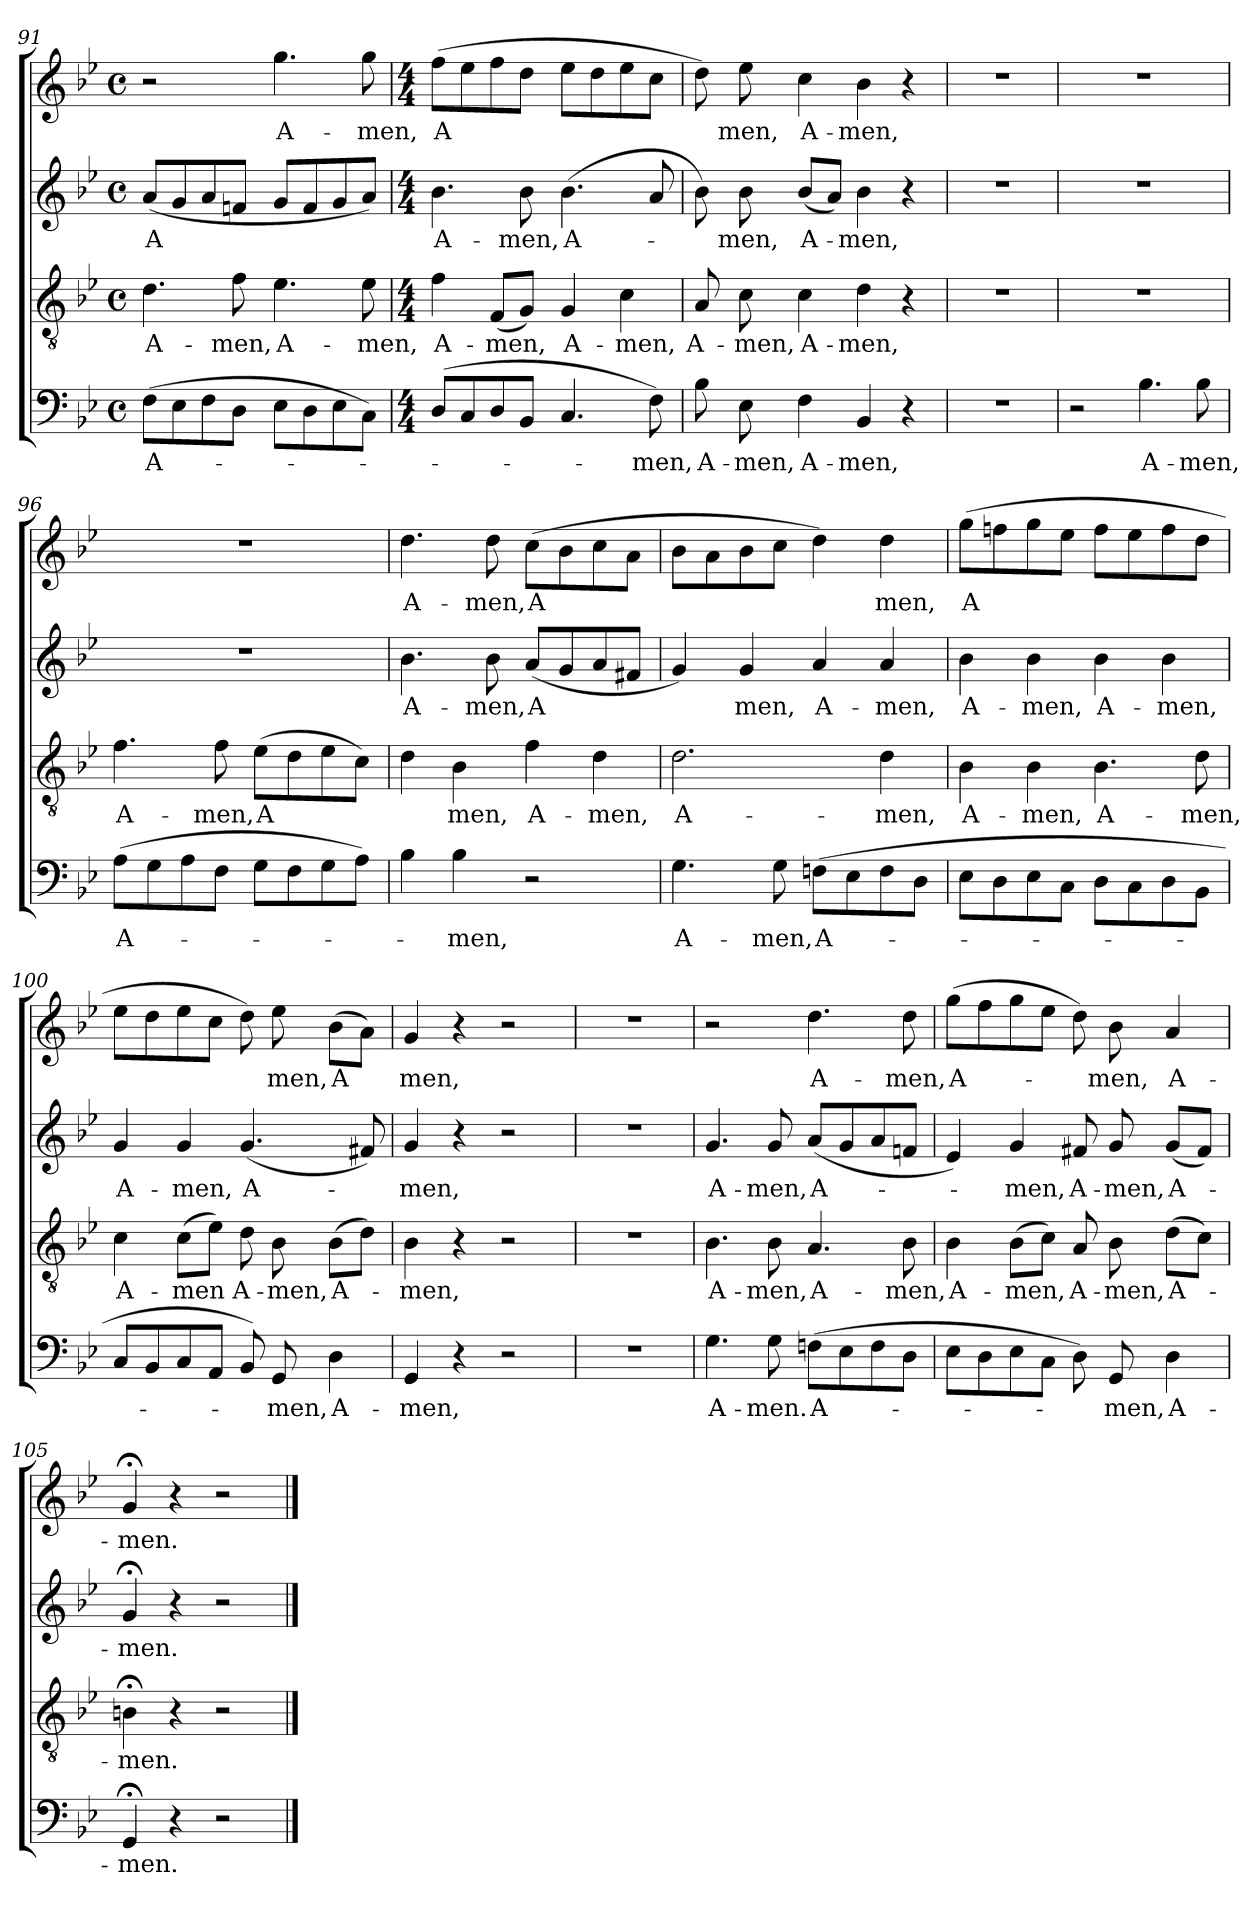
**kern	**text	**kern	**text	**kern	**text	**kern	**text
*part4	*part4	*part3	*part3	*part2	*part2	*part1	*part1
*staff4	*staff4	*staff3	*staff3	*staff2	*staff2	*staff1	*staff1
*clefF4	*	*clefGv2	*	*clefG2	*	*clefG2	*
*k[b-e-]	*	*k[b-e-]	*	*k[b-e-]	*	*k[b-e-]	*
*B-:	*	*B-:	*	*B-:	*	*B-:	*
*M4/4	*	*M4/4	*	*M4/4	*	*M4/4	*
*met(c)	*	*met(c)	*	*met(c)	*	*met(c)	*
=91	=91	=91	=91	=91	=91	=91	=91
!	!LO:LY:b	!	!LO:LY:b	!	!LO:LY:b	!	!
(>8F\L	A-	4.d\	A-	(<8a/L	A	2r	.
8E-\	.	.	.	8g/	.	.	.
8F\	.	.	.	8a/	.	.	.
!	!	!	!LO:LY:b	!	!	!	!
8D\J	.	8f\	-men,	8fn/J	.	.	.
!	!	!	!LO:LY:b	!	!	!	!LO:LY:b
8E-\L	.	4.e-\	A-	8g/L	.	4.gg\	A-
8D\	.	.	.	8f/	.	.	.
8E-\	.	.	.	8g/	.	.	.
!	!	!	!LO:LY:b	!	!	!	!LO:LY:b
8C\J)	.	8e-\	-men,	8a/J)	.	8gg\	-men,
!!LO:PB:g=z
=92	=92	=92	=92	=92	=92	=92	=92
*M4/4	*	*M4/4	*	*M4/4	*	*M4/4	*
!	!	!	!LO:LY:b	!	!LO:LY:b	!	!LO:LY:b
(>8D/L	.	4f\	A-	4.b-\	A-	(>8ff\L	A
8C/	.	.	.	.	.	8ee-\	.
!	!	!	!LO:LY:b	!	!	!	!
8D/	.	(<8F/L	-men,	.	.	8ff\	.
!	!	!	!	!	!LO:LY:b	!	!
8BB-/J	.	8G/J)	.	8b-\	-men,	8dd\J	.
!	!	!	!LO:LY:b	!	!LO:LY:b	!	!
4.C/	.	4G/	A-	(>4.b-\	A-	8ee-\L	.
.	.	.	.	.	.	8dd\	.
!	!	!	!LO:LY:b	!	!	!	!
.	.	4c\	-men,	.	.	8ee-\	.
!	!LO:LY:b	!	!	!	!	!	!
8F\)	-men,	.	.	8a/	.	8cc\J	.
=93	=93	=93	=93	=93	=93	=93	=93
!	!LO:LY:b	!	!LO:LY:b	!	!	!	!
8B-\	A-	8A/	A-	8b-\)	.	8dd\)	.
!	!LO:LY:b	!	!LO:LY:b	!	!LO:LY:b	!	!LO:LY:b
8E-\	-men,	8c\	-men,	8b-\	-men,	8ee-\	men,
!	!LO:LY:b	!	!LO:LY:b	!	!LO:LY:b	!	!LO:LY:b
4F\	A-	4c\	A-	(<8b-/L	A-	4cc\	A-
.	.	.	.	8a/J)	.	.	.
!	!LO:LY:b	!	!LO:LY:b	!	!LO:LY:b	!	!LO:LY:b
4BB-/	-men,	4d\	-men,	4b-\	-men,	4b-\	-men,
4r	.	4r	.	4r	.	4r	.
=94	=94	=94	=94	=94	=94	=94	=94
1r	.	1r	.	1r	.	1r	.
=95	=95	=95	=95	=95	=95	=95	=95
2r	.	1r	.	1r	.	1r	.
!	!LO:LY:b	!	!	!	!	!	!
4.B-\	A-	.	.	.	.	.	.
!	!LO:LY:b	!	!	!	!	!	!
8B-\	-men,	.	.	.	.	.	.
=96	=96	=96	=96	=96	=96	=96	=96
!	!LO:LY:b	!	!LO:LY:b	!	!	!	!
(>8A\L	A-	4.f\	A-	1r	.	1r	.
8G\	.	.	.	.	.	.	.
8A\	.	.	.	.	.	.	.
!	!	!	!LO:LY:b	!	!	!	!
8F\J	.	8f\	-men,	.	.	.	.
!	!	!	!LO:LY:b	!	!	!	!
8G\L	.	(>8e-\L	A	.	.	.	.
8F\	.	8d\	.	.	.	.	.
8G\	.	8e-\	.	.	.	.	.
8A\J)	.	8c\J)	.	.	.	.	.
!!LO:LB:g=z
=97	=97	=97	=97	=97	=97	=97	=97
!	!	!	!	!	!LO:LY:b	!	!LO:LY:b
4B-\	.	4d\	.	4.b-\	A-	4.dd\	A-
!	!LO:LY:b	!	!LO:LY:b	!	!	!	!
4B-\	-men,	4B-\	men,	.	.	.	.
!	!	!	!	!	!LO:LY:b	!	!LO:LY:b
.	.	.	.	8b-\	-men,	8dd\	-men,
!	!	!	!LO:LY:b	!	!LO:LY:b	!	!LO:LY:b
2r	.	4f\	A-	(<8a/L	A	(>8cc\L	A
.	.	.	.	8g/	.	8b-\	.
!	!	!	!LO:LY:b	!	!	!	!
.	.	4d\	-men,	8a/	.	8cc\	.
.	.	.	.	8f#X/J	.	8a\J	.
=98	=98	=98	=98	=98	=98	=98	=98
!	!LO:LY:b	!	!LO:LY:b	!	!	!	!
4.G\	A-	2.d\	A-	4g/)	.	8b-\L	.
.	.	.	.	.	.	8a\	.
!	!	!	!	!	!LO:LY:b	!	!
.	.	.	.	4g/	men,	8b-\	.
!	!LO:LY:b	!	!	!	!	!	!
8G\	-men,	.	.	.	.	8cc\J	.
!	!LO:LY:b	!	!	!	!LO:LY:b	!	!
(>8Fn\L	A-	.	.	4a/	A-	4dd\)	.
8E-\	.	.	.	.	.	.	.
!	!	!	!LO:LY:b	!	!LO:LY:b	!	!LO:LY:b
8F\	.	4d\	-men,	4a/	-men,	4dd\	men,
8D\J	.	.	.	.	.	.	.
=99	=99	=99	=99	=99	=99	=99	=99
!	!	!	!LO:LY:b	!	!LO:LY:b	!	!LO:LY:b
8E-\L	.	4B-\	A-	4b-\	A-	(>8gg\L	A
8D\	.	.	.	.	.	8ffn\	.
!	!	!	!LO:LY:b	!	!LO:LY:b	!	!
8E-\	.	4B-\	-men,	4b-\	-men,	8gg\	.
8C\J	.	.	.	.	.	8ee-\J	.
!	!	!	!LO:LY:b	!	!LO:LY:b	!	!
8D\L	.	4.B-\	A-	4b-\	A-	8ff\L	.
8C\	.	.	.	.	.	8ee-\	.
!	!	!	!	!	!LO:LY:b	!	!
8D\	.	.	.	4b-\	-men,	8ff\	.
!	!	!	!LO:LY:b	!	!	!	!
8BB-\J	.	8d\	-men,	.	.	8dd\J	.
=100	=100	=100	=100	=100	=100	=100	=100
!	!	!	!LO:LY:b	!	!LO:LY:b	!	!
8C/L	.	4c\	A-	4g/	A-	8ee-\L	.
8BB-/	.	.	.	.	.	8dd\	.
!	!	!	!LO:LY:b	!	!LO:LY:b	!	!
8C/	.	(>8c\L	-men	4g/	-men,	8ee-\	.
8AA/J	.	8e-\J)	.	.	.	8cc\J	.
!	!	!	!LO:LY:b	!	!LO:LY:b	!	!
8BB-/)	.	8d\	A-	(<4.g/	A-	8dd\)	.
!	!LO:LY:b	!	!LO:LY:b	!	!	!	!LO:LY:b
8GG/	-men,	8B-\	-men,	.	.	8ee-\	men,
!	!LO:LY:b	!	!LO:LY:b	!	!	!	!LO:LY:b
4D\	A-	(>8B-\L	A-	.	.	(>8b-\L	A
.	.	8d\J)	.	8f#X/)	.	8a\J)	.
=101	=101	=101	=101	=101	=101	=101	=101
!	!LO:LY:b	!	!LO:LY:b	!	!LO:LY:b	!	!LO:LY:b
4GG/	-men,	4B-\	-men,	4g/	-men,	4g/	men,
4r	.	4r	.	4r	.	4r	.
2r	.	2r	.	2r	.	2r	.
!!LO:PB:g=z
=102	=102	=102	=102	=102	=102	=102	=102
1r	.	1r	.	1r	.	1r	.
=103	=103	=103	=103	=103	=103	=103	=103
!	!LO:LY:b	!	!LO:LY:b	!	!LO:LY:b	!	!
4.G\	A-	4.B-\	A-	4.g/	A-	2r	.
!	!LO:LY:b	!	!LO:LY:b	!	!LO:LY:b	!	!
8G\	-men.	8B-\	-men,	8g/	-men,	.	.
!	!LO:LY:b	!	!LO:LY:b	!	!LO:LY:b	!	!LO:LY:b
(>8Fn\L	A-	4.A/	A-	(<8a/L	A-	4.dd\	A-
8E-\	.	.	.	8g/	.	.	.
8F\	.	.	.	8a/	.	.	.
!	!	!	!LO:LY:b	!	!	!	!LO:LY:b
8D\J	.	8B-\	-men,	8fn/J	.	8dd\	-men,
=104	=104	=104	=104	=104	=104	=104	=104
!	!	!	!LO:LY:b	!	!	!	!LO:LY:b
8E-\L	.	4B-\	A-	4e-/)	.	(>8gg\L	A-
8D\	.	.	.	.	.	8ff\	.
!	!	!	!LO:LY:b	!	!LO:LY:b	!	!
8E-\	.	(>8B-\L	-men,	4g/	-men,	8gg\	.
8C\J	.	8c\J)	.	.	.	8ee-\J	.
!	!	!	!LO:LY:b	!	!LO:LY:b	!	!
8D\)	.	8A/	A-	8f#X/	A-	8dd\)	.
!	!LO:LY:b	!	!LO:LY:b	!	!LO:LY:b	!	!LO:LY:b
8GG/	-men,	8B-\	-men,	8g/	-men,	8b-\	-men,
!	!LO:LY:b	!	!LO:LY:b	!	!LO:LY:b	!	!LO:LY:b
4D\	A-	(>8d\L	A-	(<8g/L	A-	4a/	A-
.	.	8c\J)	.	8f#/J)	.	.	.
=105	=105	=105	=105	=105	=105	=105	=105
!	!LO:LY:b	!	!LO:LY:b	!	!LO:LY:b	!	!LO:LY:b
4GG;/	-men.	4Bn;<\	-men.	4g;/	-men.	4g;/	-men.
4r	.	4r	.	4r	.	4r	.
2r	.	2r	.	2r	.	2r	.
==	==	==	==	==	==	==	==
*-	*-	*-	*-	*-	*-	*-	*-
